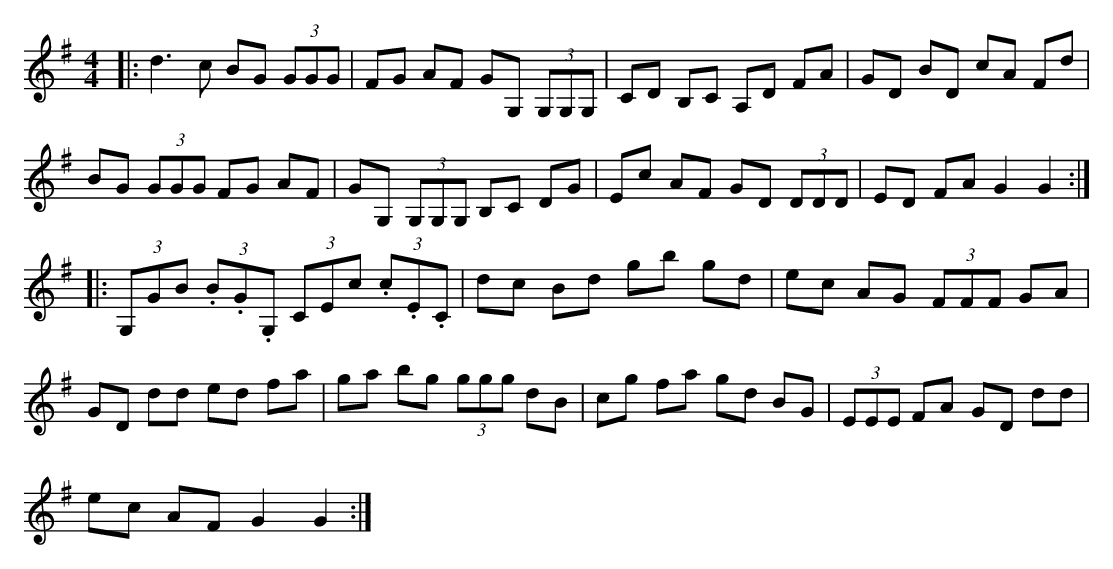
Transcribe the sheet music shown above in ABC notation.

X:1
M:4/4
K:G
|:d3 c BG (3GGG|FG AF GG, (3G,G,G,|CD B,C A,D FA|GD BD cA Fd|
BG (3GGG FG AF|GG, (3G,G,G, B,C DG|Ec AF GD (3DDD|ED FA G2 G2:|
|:(3G,GB (3.B.G.G, (3CEc (3.c.E.C|dc Bd gb gd|ec AG (3FFF GA|
GD dd ed fa|ga bg (3ggg dB|cg fa gd BG|(3EEE FA GD dd|
ec AF G2 G2:|
